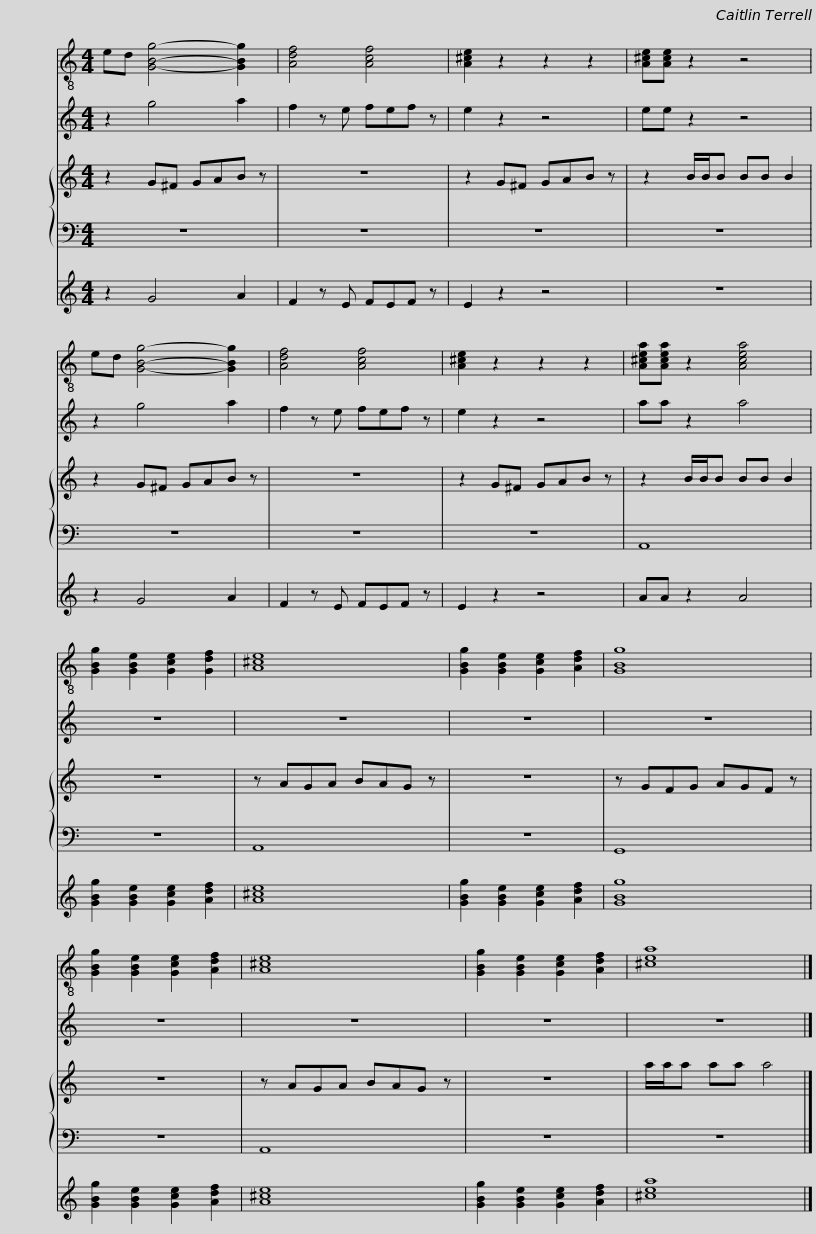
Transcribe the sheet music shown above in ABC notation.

X:1
%%score 1 2 { 3 | 4 } 5
L:1/8
M:4/4
I:linebreak $
K:C
V:1 treble-8
V:2 treble
V:3 treble
V:4 bass
V:5 treble
V:1
 ed [GBg]4- [GBg]2 | [Adf]4 [Acf]4 | [A^ce]2 z2 z2 z2 | [A^ce][Ace] z2 z4 |$ ed [GBg]4- [GBg]2 | %5
 [Adf]4 [Acf]4 | [A^ce]2 z2 z2 z2 | [A^cea][Acea] z2 [Acea]4 | [GBg]2 [GBe]2 [Gce]2 [Gdf]2 |$ [A^ce]8 | %10
 [GBg]2 [GBe]2 [Gce]2 [Adf]2 | [GBg]8 | [GBg]2 [GBe]2 [Gce]2 [Adf]2 | [A^ce]8 | [GBg]2 [GBe]2 [Gce]2 [Adf]2 |$ %15
 [^cea]8 |] %16
V:2
 z2 g4 a2 | f2 z e fef z | e2 z2 z4 | ee z2 z4 |$ z2 g4 a2 | %5
 f2 z e fef z | e2 z2 z4 | aa z2 a4 | z8 |$ z8 | %10
 z8 | z8 | z8 | z8 | z8 |$ %15
 z8 |] %16
V:3
 z2 G^F GAB z | z8 | z2 G^F GAB z | z2 B/B/B BB B2 |$ z2 G^F GAB z | %5
 z8 | z2 G^F GAB z | z2 B/B/B BB B2 | z8 |$ z AGA BAG z | %10
 z8 | z GFG AGF z | z8 | z AGA BAG z | z8 |$ %15
 a/a/a aa a4 |] %16
V:4
 z8 | z8 | z8 | z8 |$ z8 | %5
 z8 | z8 | A,,8 | z8 |$ A,,8 | %10
 z8 | G,,8 | z8 | A,,8 | z8 |$ %15
 z8 |] %16
V:5
 z2 G4 A2 | F2 z E FEF z | E2 z2 z4 | z8 |$ z2 G4 A2 | %5
 F2 z E FEF z | E2 z2 z4 | AA z2 A4 | [GBg]2 [GBe]2 [Gce]2 [Adf]2 |$ [A^ce]8 | %10
 [GBg]2 [GBe]2 [Gce]2 [Adf]2 | [GBg]8 | [GBg]2 [GBe]2 [Gce]2 [Adf]2 | [A^ce]8 | [GBg]2 [GBe]2 [Gce]2 [Adf]2 |$ %15
 [^cea]8 |] %16
